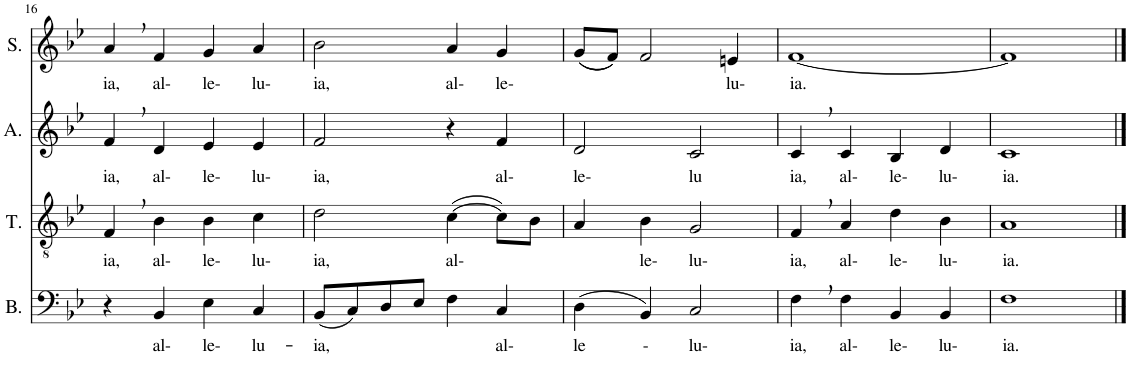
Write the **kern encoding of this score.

**kern	**text	**kern	**text	**kern	**text	**kern	**text
*part4	*part4	*part3	*part3	*part2	*part2	*part1	*part1
*staff4	*staff4	*staff3	*staff3	*staff2	*staff2	*staff1	*staff1
*I"Bass	*	*I"Tenor	*	*I"Alto	*	*I"Solo	*
*I'B.	*	*I'T.	*	*I'A.	*	*I'S.	*
!!LO:PB:g=z
*clefF4	*	*clefGv2	*	*clefG2	*	*clefG2	*
*k[b-e-]	*	*k[b-e-]	*	*k[b-e-]	*	*k[b-e-]	*
*B-:	*	*B-:	*	*B-:	*	*B-:	*
*M3/4	*	*M3/4	*	*M3/4	*	*M3/4	*
=16	=16	=16	=16	=16	=16	=16	=16
!	!	!	!LO:LY:b	!	!LO:LY:b	!	!LO:LY:b
4r	.	4F,/	ia,	4f,/	ia,	4a,/	ia,
!	!LO:LY:b	!	!LO:LY:b	!	!LO:LY:b	!	!LO:LY:b
4BB-/	al-	4B-\	al-	4d/	al-	4f/	al-
!	!LO:LY:b	!	!LO:LY:b	!	!LO:LY:b	!	!LO:LY:b
4E-\	le-	4B-\	le-	4e-/	le-	4g/	le-
!	!LO:LY:b	!	!LO:LY:b	!	!LO:LY:b	!	!LO:LY:b
4C/	lu-	4c\	lu-	4e-/	lu-	4a/	lu-
=17	=17	=17	=17	=17	=17	=17	=17
!	!LO:LY:b	!	!LO:LY:b	!	!LO:LY:b	!	!LO:LY:b
(8BB-/L	-ia,	2d\	ia,	2f/	ia,	2b-\	ia,
8C/)	.	.	.	.	.	.	.
8D/	.	.	.	.	.	.	.
8E-/J	.	.	.	.	.	.	.
!	!	!	!LO:LY:b	!	!	!	!LO:LY:b
4F\	.	([4c\	al-	4r	.	4a/	al-
!	!LO:LY:b	!	!	!	!LO:LY:b	!	!LO:LY:b
4C/	al-	8c\L])	.	4f/	al-	4g/	le-
.	.	8B-\J	.	.	.	.	.
=18	=18	=18	=18	=18	=18	=18	=18
!	!LO:LY:b	!	!	!	!LO:LY:b	!	!
(4D\	le	4A/	.	2d/	le-	((8g/L	.
.	.	.	.	.	.	8f/J))	.
!	!LO:LY:b	!	!LO:LY:b	!	!	!	!
4BB-/)	-	4B-\	le-	.	.	2f/	.
!	!LO:LY:b	!	!LO:LY:b	!	!LO:LY:b	!	!
[4C/	lu-	[4G/	lu-	[4c/	lu	.	.
!	!	!	!	!	!	!	!LO:LY:b
4ryy	.	4ryy	.	4ryy	.	4en/	lu-
=19	=19	=19	=19	=19	=19	=19	=19
!	!LO:LY:b	!	!LO:LY:b	!	!LO:LY:b	!	!LO:LY:b
4F,\	ia,	4F,/	ia,	4c,/	ia,	[2.f	ia.
4C/]	.	4G/]	.	4c/]	.	.	.
!	!LO:LY:b	!	!LO:LY:b	!	!LO:LY:b	!	!
4F\	al-	4A/	al-	4c/	al-	.	.
!	!LO:LY:b	!	!LO:LY:b	!	!LO:LY:b	!	!
4BB-/	le-	4d\	le-	4B-/	le-	2ryy	.
!	!LO:LY:b	!	!LO:LY:b	!	!LO:LY:b	!	!
4BB-/	lu-	4B-\	lu-	4d/	lu-	.	.
=20	=20	=20	=20	=20	=20	=20	=20
!	!LO:LY:b	!	!LO:LY:b	!	!LO:LY:b	!	!
[2.F	ia.	[2.A	ia.	[2.c	ia.	2.f_	.
4ryy	.	4ryy	.	4ryy	.	4f_	.
==21	==21	==21	==21	==21	==21	==21	==21
4F]	.	4A]	.	4c]	.	4f]	.
=	=	=	=	=	=	=	=
*-	*-	*-	*-	*-	*-	*-	*-
